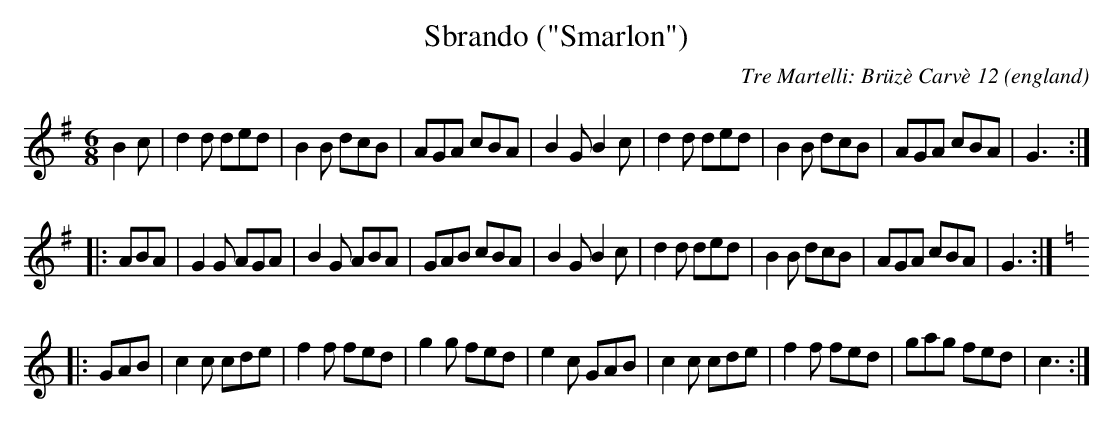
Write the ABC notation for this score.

X:1
T:Sbrando ("Smarlon")
O:england
C:Tre Martelli: Brüzè Carvè 12
M:6/8
L:1/8
K:G
B2c|d2d ded|B2B dcB|AGA cBA|B2G B2c|\
d2d ded|B2B dcB|AGA cBA|G3:|
|:ABA|G2G AGA|B2G ABA|GAB cBA|B2G B2c|\
d2d ded|B2B dcB|AGA cBA|G3:|
K:C
|:GAB|c2c cde|f2f fed|g2g fed|e2c GAB|\
c2c cde|f2f fed|gag fed|c3:|
